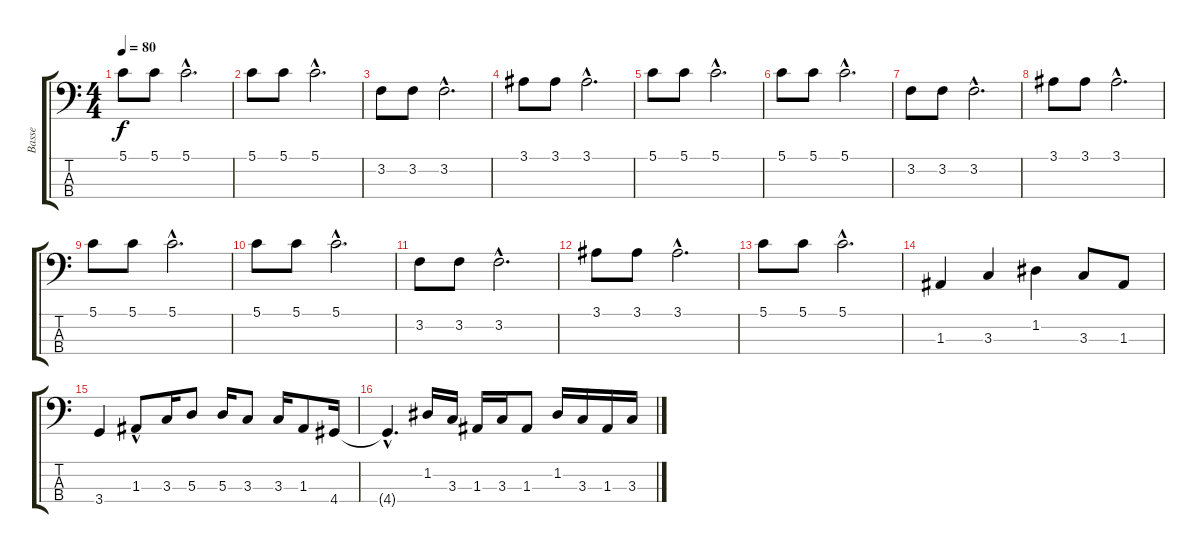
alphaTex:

\track ("Basse" "Basse") {instrument electricbassfinger}
\staff {score tabs}
\tuning (G2 D2 A1 E1) {hide}
\ts (4 4)
\tempo 80
\clef f4
\ks c
5.1.8{dy f} 5.1.8 5.1{hac}.2{d} |
5.1.8 5.1.8 5.1{hac}.2{d} |
3.2.8 3.2.8 3.2{hac}.2{d} |
3.1.8 3.1.8 3.1{hac}.2{d} |
5.1.8 5.1.8 5.1{hac}.2{d} |
5.1.8 5.1.8 5.1{hac}.2{d} |
3.2.8 3.2.8 3.2{hac}.2{d} |
3.1.8 3.1.8 3.1{hac}.2{d} |
5.1.8 5.1.8 5.1{hac}.2{d} |
5.1.8 5.1.8 5.1{hac}.2{d} |
3.2.8 3.2.8 3.2{hac}.2{d} |
3.1.8 3.1.8 3.1{hac}.2{d} |
5.1.8 5.1.8 5.1{hac}.2{d} |
1.3.4 3.3.4 1.2.4 3.3.8 1.3.8 |
3.4.4 1.3{hac}.8 3.3.16 5.3.8 5.3.16 3.3.8 3.3.16 1.3.8 4.4.16 |
4.4{hac t}.4{d} 1.2.16 3.3.16 1.3.16 3.3.16 1.3.8 1.2.16 3.3.16 1.3.16 3.3.16
